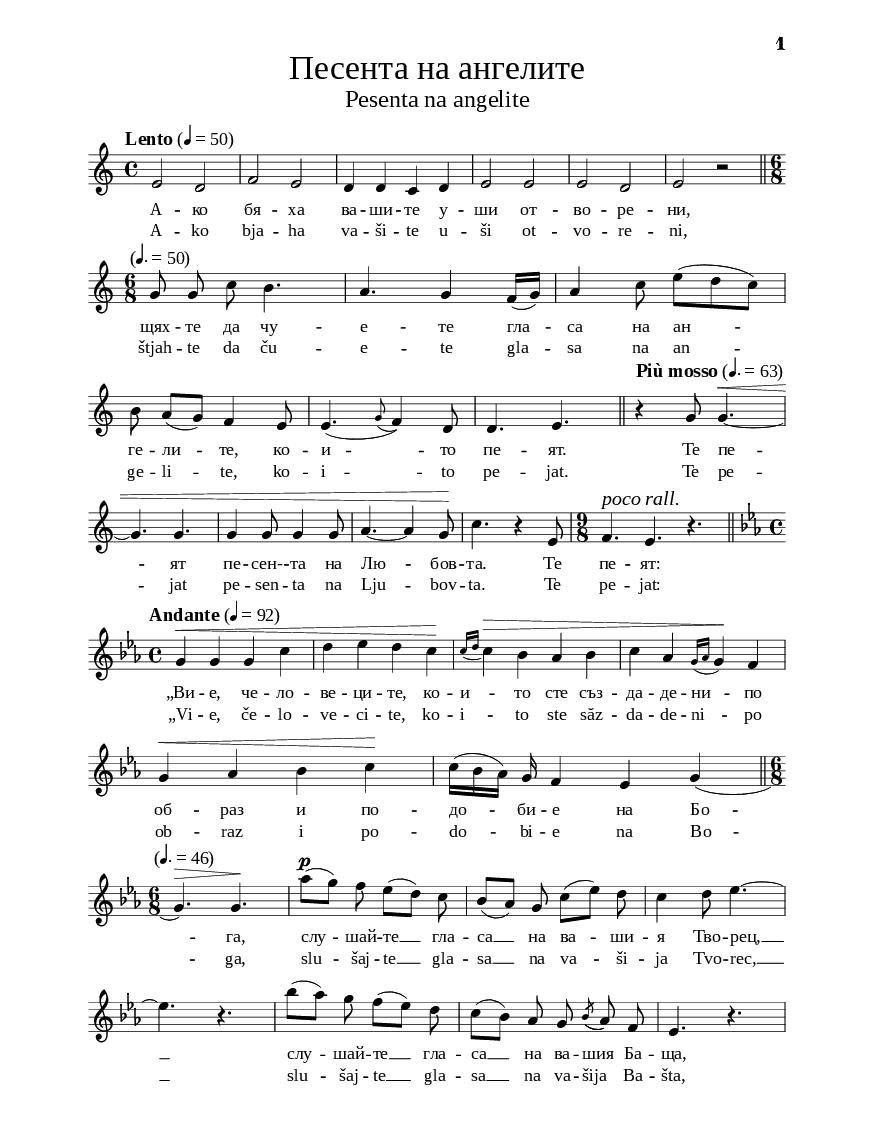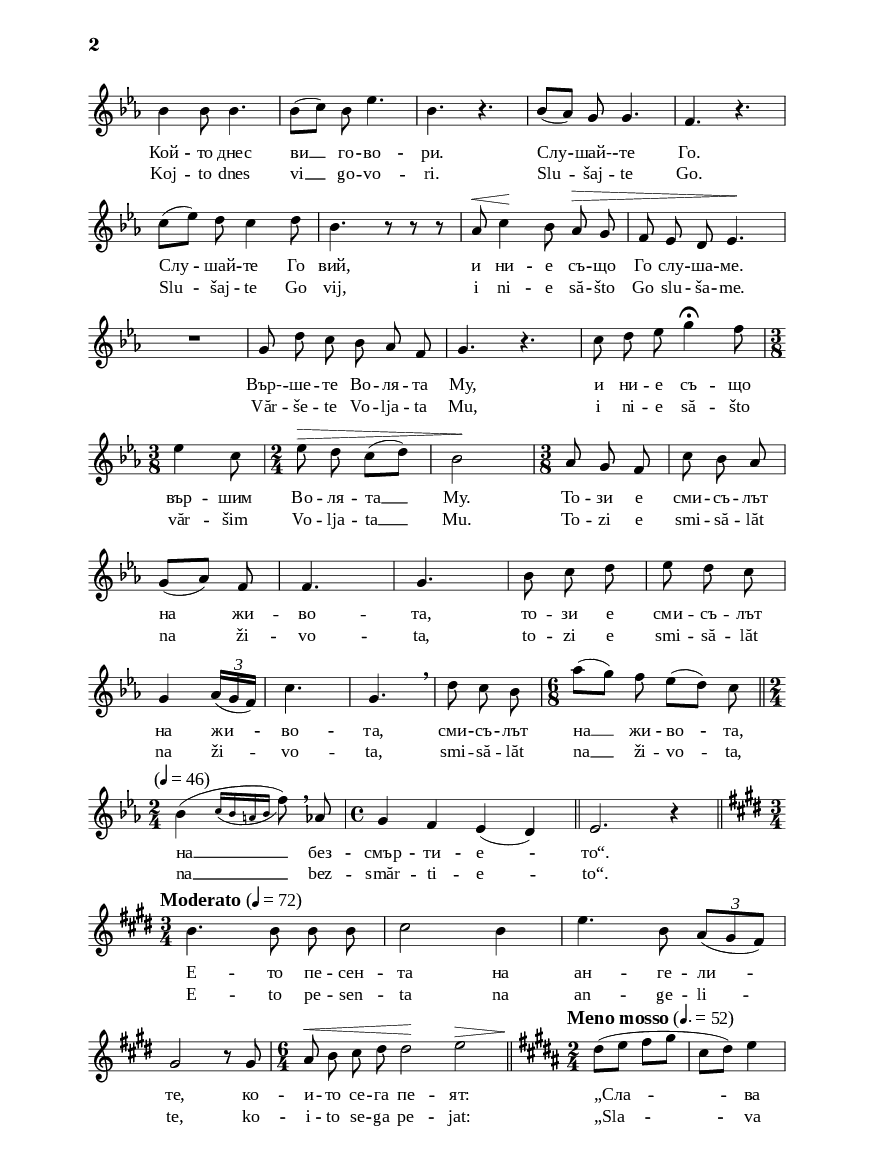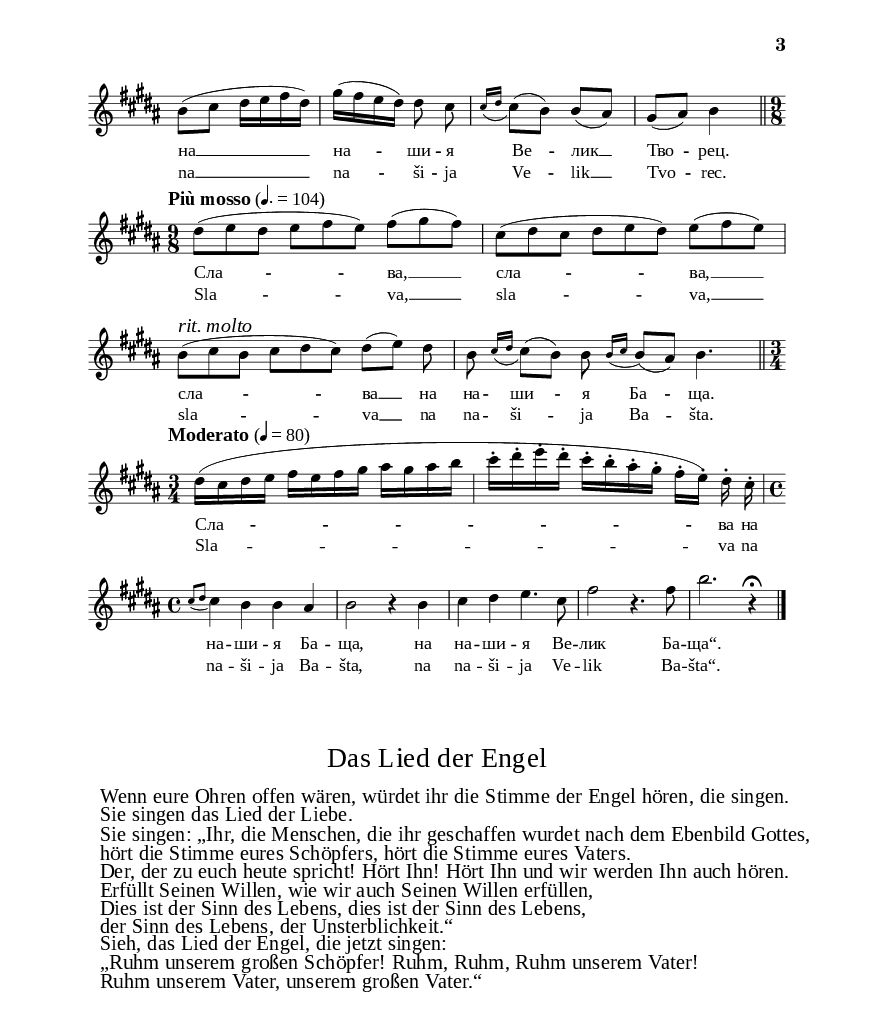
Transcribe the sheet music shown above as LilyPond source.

\version "2.24.3"

% include paper part and global functions
\include "include/globals.ily"

\bookpart {
  \label #'ref207
  \tocItem \markup "Песента на ангелите – Pesenta na angelite "
  \include "include/bookpart-paper.ily"
  \score {
    \include "include/score-layout.ily"

    \new Voice \absolute {
      \clef treble
      \key c \major
      \time 4/4
      \tempoFunc "Lento" 4 "50"
      \autoBeamOff
      \override Hairpin.to-barline = ##f
      \override Hairpin.after-line-breaking = ##t
      e'2  d'2 |  f'2  e'2 | % 2
      d'4  d'4  c'4  d'4 |  e'2
      e'2 | % 3
      e'2  d'2 | e'2 r2 | \break % 4
      \time 6/8  | \bar"||" % 4
      \tempoFunc "" 4. "50"
      g'8  g'8 c''8 b'4.  | % 5
      a'4.  g'4  f'16 ( [  g'16 ) ] | % 6
      a'4 c''8 e''8 ( [ d''8
      c''8 ) ] |\break  % 7
      b'8  a'8 ( [  g'8 ) ]  f'4  e'8
      | % 8
      e'4. ( \appoggiatura {  g'8 }  f'4 )
      d'8 | % 9
      d'4.  e'4. \bar"||" |
      \tempoFunc "Più mosso" 4. "63"
      r4  g'8
      g'4. ~ ^\< |  \break % 11
      g'4.  g'4. | % 12
      g'4  g'8  g'4  g'8 | % 13
      a'4. ~  a'4  g'8 _\!  | % 14
      c''4.  r4  e'8 |  % 15
      \time 9/8  | % 15
      f'4. ^\markup{ \huge \italic {poco rall.} }  e'4. r4. \bar
      "||" \break
      \key es \major \time 4/4 | % 16
      \tempoFunc "Andante" 4 "92"
      g'4 ^\<  g'4  g'4 c''4 | d''4
      es''4 d''4 c''4 ^\! | % 17
      \grace {  c''16 ( [  d''16 ] } c''4 ) ^\>
      bes'4  as'4 bes'4 | c''4
      as'4 \grace {  g'16 ( [  as'16 ] }  g'4 )
      ^\! f'4 | \break % 18
      g'4 ^\<  as'4 bes'4 c''4  ^\!
      c''16 ( [ bes'16  as'16 )  ] g'16
      f'4  es'4  g'4 (\bar "||"
      \break | % 19
      \time 6/8  | % 19
      \tempoFunc "" 4. "46"
      g'4. ^\> ) g'4.  ^\! |
      as''8 ( [ ^\p g''8 ) ] f''8
      es''8 ( [ d''8 ) ] c''8 | % 21
      bes'8 ( [  as'8 ) ]  g'8 c''8 ( [
      es''8 ) ] d''8 | % 22
      c''4 d''8 es''4. ~ \break | % 23
      es''4. r4. | % 24
      bes''8 ( [ as''8 ) ] g''8
      f''8 ( [ es''8 ) ] d''8 | % 25
      c''8 ( [ bes'8 ) ]  as'8  g'8
      \acciaccatura {  bes'8 ( }  as'8 )  f'8 | % 26
      es'4. r4. \break | % 27
      bes'4 bes'8 bes'4. | % 28
      bes'8 ( [ c''8 ) ] bes'8
      es''4. | % 29
      bes'4. r4. |
      bes'8 ( [  as'8 ) ]  g'8  g'4. | % 31
      f'4. r4. \break| % 32
      c''8 ( [ es''8 ) ] d''8 c''4
      d''8 | % 33
      bes'4. r8 r8 r8 | as'8 ^\<  % 34
      c''4 ^\! bes'8  as'8 ^\>  g'8 |
      f'8 es'8   d'8
      es'4. ^\! \break | % 36
      R2. | % 37
      g'8 d''8 c''8 bes'8
      as'8  f'8 | % 38
      g'4. r4. | % 39
      c''8 d''8 es''8 g''4
      ^\fermata f''8 \break |
      \time 3/8  |
      es''4 c''8 | % 41
      \time 2/4  | % 41
      es''8 ^\> d''8 c''8 ( [ d''8
      ) ] | % 42
      bes'2 ^\! | % 43
      \time 3/8  | % 43
      as'8  g'8  f'8 | % 44
      c''8 bes'8  as'8 \break | % 45
      g'8 ( [  as'8 ) ]  f'8 | % 46
      f'4. | % 47
      g'4. | % 48
      bes'8 c''8 d''8 | % 49
      es''8 d''8 c''8 \break |
      g'4 \once \omit TupletBracket
      \times 2/3  {
        as'16 ( [  g'16  f'16 ) ]
      }
      | % 51
      c''4. | % 52
      g'4.  \breathe | % 53
      d''8 c''8 bes'8 | % 54
      \time 6/8  | % 54
      as''8 ( [ g''8 ) ] f''8 es''8
      ( [ d''8 ) ] c''8 \bar "||"
      \break | % 55
      \time 2/4  | % 55
      \tempoFunc "" 4 "46" | % 55
      bes'4 ( \acciaccatura {
        c''16 [bes'16 a'16
        bes'16 ]
      }
      f''8 )  \breathe as'8  | % 56
      \time 4/4  | % 56
      g'4  f'4  es'4 (  d'4 ) \bar "||"
      es'2. r4 \bar "||"
      \break | % 58
      \once \override Staff.KeyCancellation.break-visibility = #all-invisible
      \key e \major \time 3/4 | % 58
      \tempoFunc "Moderato" 4 "72"
      b'4. b'8 b'8 b'8 | % 59
      cis''2 b'4 |
      e''4. b'8 \once \omit TupletBracket
      \times 2/3  {
        a'8 ( [  gis'8  fis'8 ) ]
      }
      | \break % 61
      gis'2 r8  gis'8 | % 62
      \time 6/4  | % 62
      a'8 ^\< b'8 cis''8 dis''8
      dis''2 ^\!
      \once \override Hairpin.to-barline = ##t
      e''2 ^\> \bar "||"
      \key b \major \time 2/4 | % 63
      \tempoFunc "Meno mosso" 4. "52"
      dis''8 ( [ _\! e''8 ] fis''8 [
      gis''8 ] | % 64
      cis''8 [ dis''8 ) ] e''4 | \break % 65
      b'8 ( [ cis''8 ] dis''16 [
      e''16 fis''16 dis''16 ) ]  | % 66
      gis''16 ( [ fis''16 e''16
      dis''16 ) ] dis''8 cis''8 | % 67
      \grace {  cis''16 ( [  dis''16 ] } cis''8 )
      ( [ b'8 ) ]  b'8 ( [  ais'8 ) ] | % 68
      gis'8 ( [  ais'8 ) ] b'4 \bar "||" \break
      \time 9/8  | % 69
      \tempoFunc "Più mosso" 4. "104"
      dis''8 ( [  e''8
      dis''8 ] e''8 [
      fis''8 e''8 ) ] fis''8 ( [ gis''8
      fis''8 ) ]  |
      cis''8 ( [ dis''8 cis''8 ]
      dis''8 [ e''8 dis''8 ) ] e''8 ( [
      fis''8 e''8 ) ] | \break % 71
      b'8 ( [ ^\markup{ \huge \italic {rit. molto} } cis''8
      b'8 ] cis''8 [ dis''8 cis''8
      ) ] dis''8 (  [e''8] ) dis''8  | % 72

      b'8  \acciaccatura { cis''16  [  dis''16 ] }
      cis''8 [( b'8 )]

      b'8  \acciaccatura { b'16 [  cis''16 ] }
      b'8 [( ais'8 )]

      b'4. \break | % 73
      \time 3/4  | \bar "||" % 73
      \tempoFunc "Moderato" 4 "80"
      \once \override Slur.positions = #'(1.5 . 2.6) dis''16 ( [ cis''16 dis''16
      e''16 ] fis''16 [ e''16 fis''16
      gis''16 ] ais''16 [ gis''16
      ais''16 b''16  ] | cis'''16  -. [
      dis'''16 -. e'''16 -. dis'''16 -. ]
      cis'''16 -. [ b''16 -. ais''16 -.
      gis''16  -. ] fis''16 -. [e''16] )
      -. dis''16 -. cis''16 -. | \break
      \time 4/4
      \acciaccatura {  cis''8 [  dis''8 ] } cis''4
      b'4 b'4 ais'4  |
      b'2 r4 b'4 | cis''4 dis''4 e''4. cis''8
      |

      fis''2  r4. fis''8 | b''2. r4 \fermata \bar "|."
    }

    \addlyrics {
      А
      -- ко бя -- ха ва -- ши -- те у -- ши
      от -- во -- ре -- ни, щях -- те да
      чу -- е -- те гла -- са на ан
      --  ге -- ли -- те, ко -- и
      --  то пе -- ят. Те пе --
      ят пе -- "сен-" -- та на Лю -- бов
      -- та. Те пе -- ят: „Ви -- е, че --
      ло -- ве -- ци -- те, ко -- и --
      то сте съз -- да -- де -- ни --
      по об -- раз и по -- до --
      би -- е на Бо -- га, слу -- шай
      -- те __  гла -- са __  на ва --
      ши -- я Тво -- рец, __ слу --
      шай -- те __  гла -- са __  на ва
      -- шия Ба -- ща, Кой -- то днес
      ви __  го -- во -- ри. Слу -- "шай-"
      -- те Го. Слу -- шай -- те Го
      вий, и ни -- е съ -- що Го слу --
      ша -- ме. "Вър-" -- ше -- те Во -- ля --
      та Му, и ни -- е съ -- що вър --
      шим Во -- ля -- та __  Му. То -- зи
      е сми -- съ -- лът на  жи -- во
      -- та, то -- зи е сми -- съ -- лът
      на жи --  во -- та, сми -- съ
      -- лът на __ жи -- во -- та, на __
      без -- смър -- ти
      -- е -- то“. Е -- то пе -- сен --
      та на ан -- ге -- ли  --  те,
      ко -- и -- то се -- га пе -- ят:
      „Сла --     ва на __
      на --
      ши -- я "       Ве" -- лик __
      Тво -- рец. Сла --
      ва, __  сла --
      ва, __  сла --
      ва __ на на   -- "    ши" --
      я "     Ба" -- ща. Сла -- ва на  "    на" -- ши -- я Ба
      -- ща, на на -- ши -- я Ве -- лик Ба -- ща“.}

      \addlyrics {
        A
        -- ko bja -- ha va -- ši -- te u -- ši
        ot -- vo -- re -- ni, štjah -- te da
        ču -- e -- te gla -- sa na an
        --  ge -- li -- te, ko -- i
        --  to pe -- jat. Te pe --
        jat pe -- sen -- ta na Lju -- bov
        -- ta. Te pe -- jat: „Vi -- e, če --
        lo -- ve -- ci -- te, ko -- i --
        to ste săz -- da -- de -- ni --
        po ob -- raz i po -- do --
        bi -- e na Bo -- ga, slu -- šaj
        -- te __  gla -- sa __  na va --
        ši -- ja Tvo -- rec, __ slu --
        šaj -- te __  gla -- sa __  na va
        -- šija Ba -- šta, Koj -- to dnes
        vi __  go -- vo -- ri. Slu -- šaj
        -- te Go. Slu -- šaj -- te Go
        vij, i ni -- e să -- što Go slu --
        ša -- me. Văr -- še -- te Vo -- lja --
        ta Mu, i ni -- e să -- što văr --
        šim Vo -- lja -- ta __  Mu. To -- zi
        e smi -- să -- lăt na  ži -- vo
        -- ta, to -- zi e smi -- să -- lăt
        na ži --  vo -- ta, smi -- să
        -- lăt na __ ži -- vo -- ta, na __
        bez -- smăr -- ti
        -- e -- to“. E -- to pe -- sen --
        ta na an -- ge -- li  --  te,
        ko -- i -- to se -- ga pe -- jat:
        „Sla --     va na __
        na --
        ši -- ja "       Ve" -- lik __
        Tvo -- rec. Sla --
        va, __  sla --
        va, __  sla --
        va __ na na   -- "    ši" --
        ja "     Ba" -- šta. Sla -- va na  "    na" -- ši -- ja Ba
        -- šta, na na -- ši -- ja Ve -- lik Ba -- šta“.}

        \header {
          title = \titleFunc "Песента на ангелите" "Pesenta na angelite"
        }

        \midi{}

      } % score

      \markup \vspace #3
      % include foreign translation(s) of the song
      \version "2.24.4"

\markup \fill-line { \fontsize #deTitleFontSize "Das Lied der Engel" }
\markup \null
\markup \null
\markup \abs-fontsize #10 {
 
  \override #`(baseline-skip . ,deCoupletBaselineSkip)

  \column {

 \line { " "Wenn eure Ohren offen wären, würdet ihr die Stimme der Engel hören, die singen. }

 \line { " "Sie singen das Lied der Liebe. }

 \line { " "Sie singen: „Ihr, die Menschen, die ihr geschaffen wurdet nach dem Ebenbild Gottes, }

 \line { " "hört die Stimme eures Schöpfers, hört die Stimme eures Vaters. }

 \line { " "Der, der zu euch heute spricht! Hört Ihn! Hört Ihn und wir werden Ihn auch hören. }

 \line { " "Erfüllt Seinen Willen, wie wir auch Seinen Willen erfüllen,
 }
 \line { " "Dies ist der Sinn des Lebens, dies ist der Sinn des Lebens, }

 \line { " "der Sinn des Lebens, der Unsterblichkeit.“ }

 \line { " "Sieh, das Lied der Engel, die jetzt singen: }

 \line { " "„Ruhm unserem großen Schöpfer! Ruhm, Ruhm, Ruhm unserem Vater! }

 \line { " "Ruhm unserem Vater, unserem großen Vater.“ }
  }
}


    } % bookpart

    % Più mosso
    %
